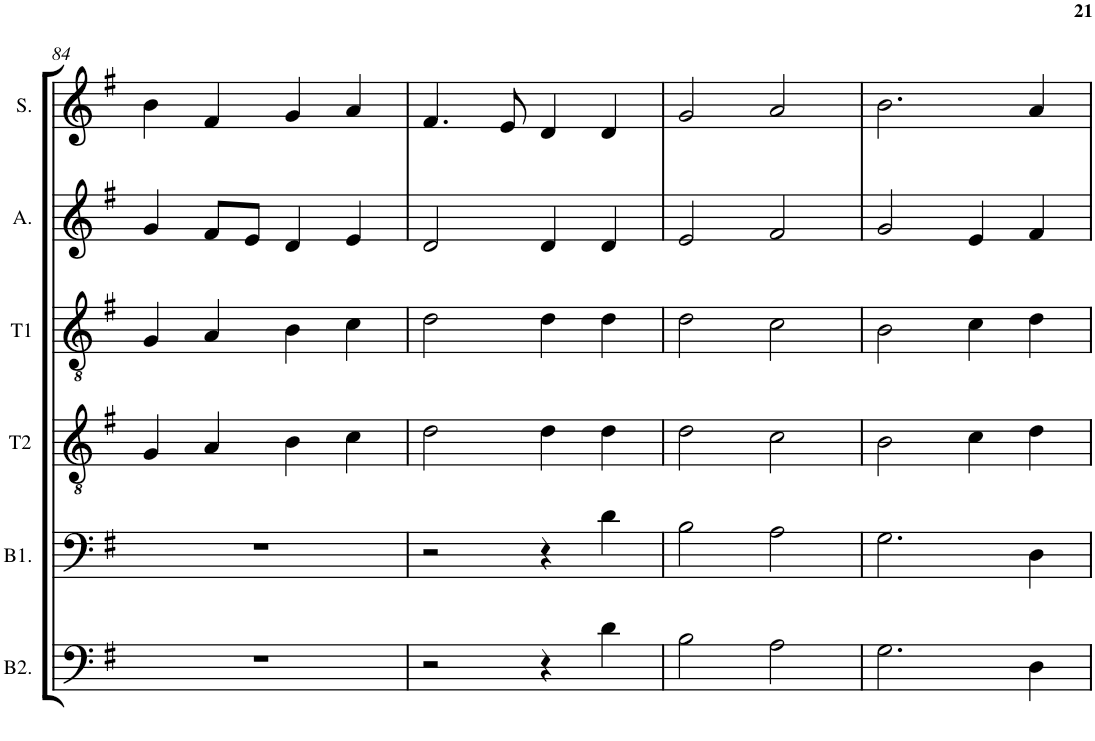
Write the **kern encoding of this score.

**kern	**kern	**kern	**kern	**kern	**kern
*part6	*part5	*part4	*part3	*part2	*part1
*staff6	*staff5	*staff4	*staff3	*staff2	*staff1
*I"Bass 2	*I"Bass 1	*I"Tenor 2	*I"Tenor 1	*I"Alto	*I"Soprano
*I'B2.	*I'B1.	*I'T2	*I'T1	*I'A.	*I'S.
!!LO:PB:g=z
*clefF4	*clefF4	*clefGv2	*clefGv2	*clefG2	*clefG2
*k[f#]	*k[f#]	*k[f#]	*k[f#]	*k[f#]	*k[f#]
*G:	*G:	*G:	*G:	*G:	*G:
*M4/4	*M4/4	*M4/4	*M4/4	*M4/4	*M4/4
=84	=84	=84	=84	=84	=84
1r	1r	4G/	4G/	4g/	4b\
.	.	4A/	4A/	8f#/L	4f#/
.	.	.	.	8e/J	.
.	.	4B\	4B\	4d/	4g/
.	.	4c\	4c\	4e/	4a/
=85	=85	=85	=85	=85	=85
2r	2r	2d\	2d\	2d/	4.f#/
.	.	.	.	.	8e/
4r	4r	4d\	4d\	4d/	4d/
4d\	4d\	4d\	4d\	4d/	4d/
=86	=86	=86	=86	=86	=86
2B\	2B\	2d\	2d\	2e/	2g/
2A\	2A\	2c\	2c\	2f#/	2a/
=87	=87	=87	=87	=87	=87
2.G\	2.G\	2B\	2B\	2g/	2.b\
.	.	4c\	4c\	4e/	.
4D\	4D\	4d\	4d\	4f#/	4a/
=	=	=	=	=	=
*-	*-	*-	*-	*-	*-
